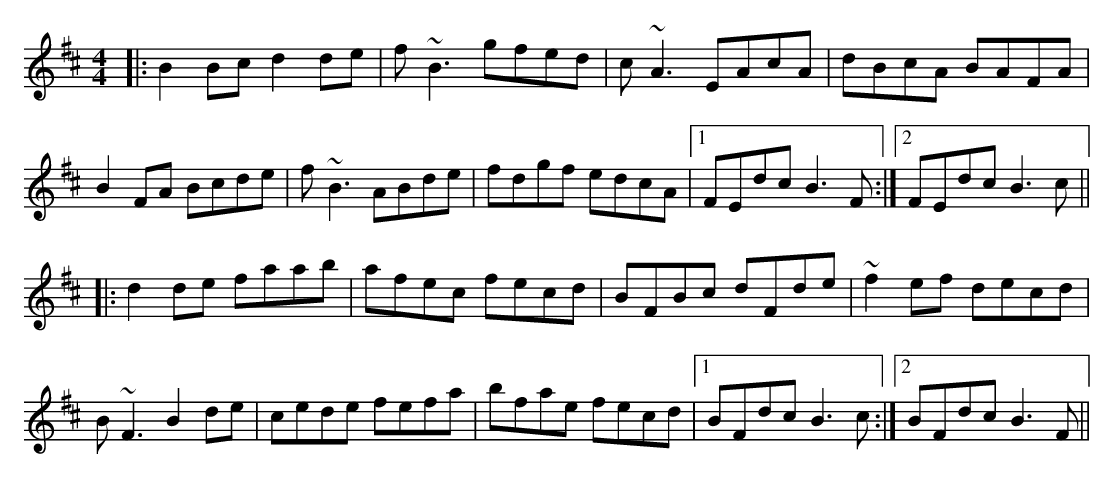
X:1
M:4/4
K:Bmin
|:B2Bc d2de|f~B3 gfed|c~A3 EAcA|dBcA BAFA|
B2FA Bcde|f~B3 ABde|fdgf edcA|1 FEdc B3F:|2 FEdc B3c||
|:d2de faab|afec fecd|BFBc dFde|~f2ef decd|
B~F3 B2de|cede fefa|bfae fecd|1 BFdc B3c:|2 BFdc B3F||
